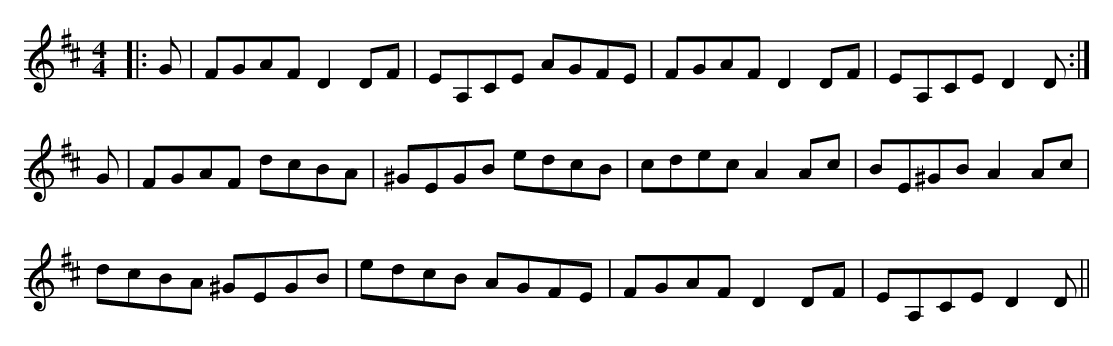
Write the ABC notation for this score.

X:1
M:4/4
K:D
|:G|FGAF D2 DF|EA,CE AGFE|FGAF D2 DF|EA,CE D2D:|
G|FGAF dcBA|^GEGB edcB|cdec A2Ac|BE^GB A2Ac|
dcBA ^GEGB|edcB AGFE|FGAF D2 DF|EA,CE D2 D||
